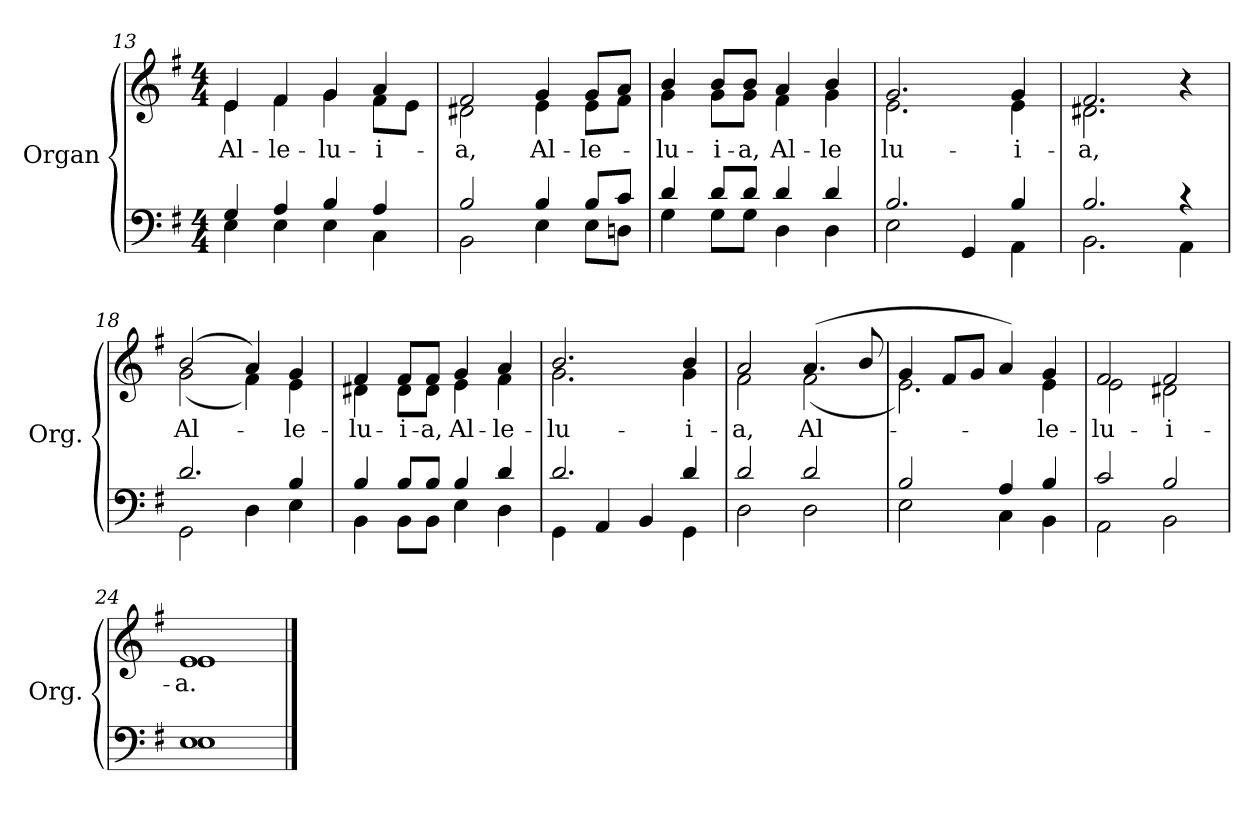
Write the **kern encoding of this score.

**kern	**kern	**text
*part1	*part1	*part1
*staff2	*staff1	*staff1
*I"Organ	*	*
*I'Org.	*	*
!!LO:LB:g=z
*clefF4	*clefG2	*
*k[f#]	*k[f#]	*
*G:	*G:	*
*M4/4	*M4/4	*
=13	=13	=13
*^	*	*
!	!	!	!LO:LY:b:color=#000000
*	*	*^	*
4Gi/	4Ei\	4ei/	4ei\	Al-
!	!	!	!	!LO:LY:b:color=#000000
4Ai/	4Ei\	4f#i/	4f#i\	-le-
!	!	!	!	!LO:LY:b:color=#000000
4Bi/	4Ei\	4gi/	4gi\	-lu-
!	!	!	!	!LO:LY:b:color=#000000
4Ai/	4Ci\	4ai/	8f#i\L	-i-
.	.	.	8ei\J	.
=14	=14	=14	=14	=14
!	!	!	!	!LO:LY:b:color=#000000
2Bi/	2BBi\	2f#i/	2d#Xi\	-a,
!	!	!	!	!LO:LY:b:color=#000000
4Bi/	4Ei\	4gi/	4ei\	Al-
!	!	!	!	!LO:LY:b:color=#000000
8Bi/L	8Ei\L	8gi/L	8ei\L	-le-
8ci/J	8Dni\J	8ai/J	8f#i\J	.
=15	=15	=15	=15	=15
!	!	!	!	!LO:LY:b:color=#000000
4di/	4Gi\	4bi/	4gi\	-lu-
!	!	!	!	!LO:LY:b:color=#000000
8di/L	8Gi\L	8bi/L	8gi\L	-i-
!	!	!	!	!LO:LY:b:color=#000000
8di/J	8Gi\J	8bi/J	8gi\J	-a,
!	!	!	!	!LO:LY:b:color=#000000
4di/	4Di\	4ai/	4f#i\	Al-
!	!	!	!	!LO:LY:b:color=#000000
4di/	4Di\	4bi/	4gi\	-le
=16	=16	=16	=16	=16
!	!	!	!	!LO:LY:b:color=#000000
2.Bi/	2Ei\	2.gi/	2.ei\	lu-
.	4GGi/	.	.	.
!	!	!	!	!LO:LY:b:color=#000000
4Bi/	4AAi\	4gi/	4ei\	-i-
=17	=17	=17	=17	=17
!	!	!	!	!LO:LY:b:color=#000000
2.Bi/	2.BBi\	2.f#i/	2.d#Xi\	-a,
4r	4AAi\	4r	4ryy	.
=18	=18	=18	=18	=18
!	!	!	!	!LO:LY:b:color=#000000
2.di/	2GGi\	(2bi/	(2gi\	Al-
.	4Di\	4ai/)	4f#i\)	.
!	!	!	!	!LO:LY:b:color=#000000
4Bi/	4Ei\	4gi/	4ei\	-le-
!!LO:LB:g=z	!!
=19	=19	=19	=19	=19
!	!	!	!	!LO:LY:b:color=#000000
4Bi/	4BBi\	4f#i/	4d#Xi\	-lu-
!	!	!	!	!LO:LY:b:color=#000000
8Bi/L	8BBi\L	8f#i/L	8d#i\L	-i-
!	!	!	!	!LO:LY:b:color=#000000
8Bi/J	8BBi\J	8f#i/J	8d#i\J	-a,
!	!	!	!	!LO:LY:b:color=#000000
4Bi/	4Ei\	4gi/	4ei\	Al-
!	!	!	!	!LO:LY:b:color=#000000
4di/	4Di\	4ai/	4f#i\	-le-
=20	=20	=20	=20	=20
!	!	!	!	!LO:LY:b:color=#000000
2.di/	4GGi\	2.bi/	2.gi\	-lu-
.	4AAi/	.	.	.
.	4BBi/	.	.	.
!	!	!	!	!LO:LY:b:color=#000000
4di/	4GGi\	4bi/	4gi\	-i-
=21	=21	=21	=21	=21
!	!	!	!	!LO:LY:b:color=#000000
2di/	2Di\	2ai/	2f#i\	-a,
!	!	!	!	!LO:LY:b:color=#000000
2di/	2Di\	(4.ai/	(2f#i\	Al-
.	.	8bi/	.	.
=22	=22	=22	=22	=22
2Bi/	2Ei\	4gi/	2.ei\)	.
.	.	8f#i/L	.	.
.	.	8gi/J	.	.
4Ai/	4Ci\	4ai/)	.	.
!	!	!	!	!LO:LY:b:color=#000000
4Bi/	4BBi\	4gi/	4ei\	-le-
=23	=23	=23	=23	=23
!	!	!	!	!LO:LY:b:color=#000000
2ci/	2AAi\	2f#i/	2ei\	-lu-
!	!	!	!	!LO:LY:b:color=#000000
2Bi/	2BBi\	2f#i/	2d#Xi\	-i-
=24	=24	=24	=24	=24
!	!	!	!	!LO:LY:b:color=#000000
1Ei	1Ei	1ei	1ei	-a.
*v	*v	*	*	*
*	*v	*v	*
==	==	==
*-	*-	*-
